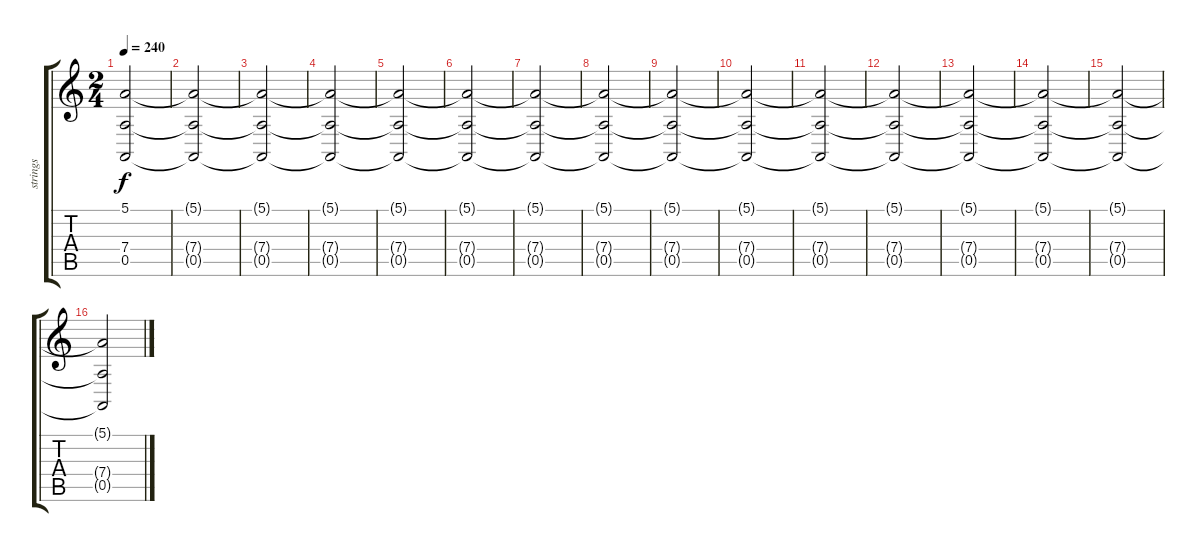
\track ("strings" "strings") {instrument synthstrings2}
\staff {score tabs}
\tuning (E4 B3 G3 D3 A2 E2) {hide}
\ts (2 4)
\tempo 240
\clef g2
\ks c
(5.1{t} 7.4{t} 0.5{t}).2{dy f} |
(5.1{t} 7.4{t} 0.5{t}).2 |
(5.1{t} 7.4{t} 0.5{t}).2 |
(5.1{t} 7.4{t} 0.5{t}).2 |
(5.1{t} 7.4{t} 0.5{t}).2 |
(5.1{t} 7.4{t} 0.5{t}).2 |
(5.1{t} 7.4{t} 0.5{t}).2 |
(5.1{t} 7.4{t} 0.5{t}).2 |
(5.1{t} 7.4{t} 0.5{t}).2 |
(5.1{t} 7.4{t} 0.5{t}).2 |
(5.1{t} 7.4{t} 0.5{t}).2 |
(5.1{t} 7.4{t} 0.5{t}).2 |
(5.1{t} 7.4{t} 0.5{t}).2 |
(5.1{t} 7.4{t} 0.5{t}).2 |
(5.1{t} 7.4{t} 0.5{t}).2 |
(5.1{t} 7.4{t} 0.5{t}).2
